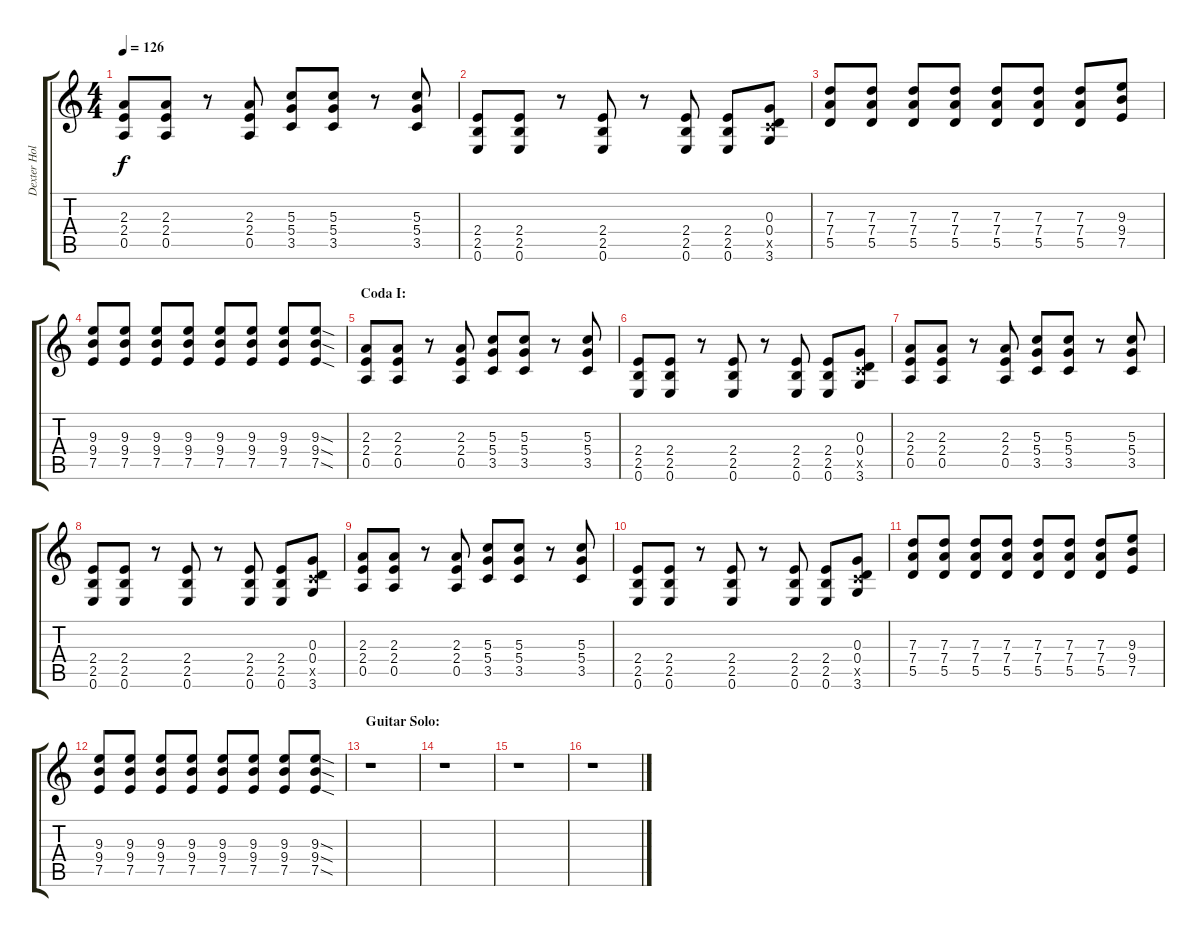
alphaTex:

\track ("Dexter Holland - Guitar" "Dexter Hol") {instrument distortionguitar}
\staff {score tabs}
\tuning (E4 B3 G3 D3 A2 E2) {hide}
\ts (4 4)
\tempo 126
\clef g2
\ks c
(2.3 2.4 0.5).8{dy f} (2.3 2.4 0.5).8 r.8 (2.3 2.4 0.5).8 (5.3 5.4 3.5).8 (5.3 5.4 3.5).8 r.8 (5.3 5.4 3.5).8 |
(2.4 2.5 0.6).8 (2.4 2.5 0.6).8 r.8 (2.4 2.5 0.6).8 r.8 (2.4 2.5 0.6).8 (2.4 2.5 0.6).8 (0.3 0.4 3.5{x} 3.6).8 |
(7.3 7.4 5.5).8 (7.3 7.4 5.5).8 (7.3 7.4 5.5).8 (7.3 7.4 5.5).8 (7.3 7.4 5.5).8 (7.3 7.4 5.5).8 (7.3 7.4 5.5).8 (9.3 9.4 7.5).8 |
(9.3 9.4 7.5).8 (9.3 9.4 7.5).8 (9.3 9.4 7.5).8 (9.3 9.4 7.5).8 (9.3 9.4 7.5).8 (9.3 9.4 7.5).8 (9.3 9.4 7.5).8 (9.3{sod} 9.4{sod} 7.5{sod}).8 |
\section ("" "Coda I:")
(2.3 2.4 0.5).8 (2.3 2.4 0.5).8 r.8 (2.3 2.4 0.5).8 (5.3 5.4 3.5).8 (5.3 5.4 3.5).8 r.8 (5.3 5.4 3.5).8 |
(2.4 2.5 0.6).8 (2.4 2.5 0.6).8 r.8 (2.4 2.5 0.6).8 r.8 (2.4 2.5 0.6).8 (2.4 2.5 0.6).8 (0.3 0.4 3.5{x} 3.6).8 |
(2.3 2.4 0.5).8 (2.3 2.4 0.5).8 r.8 (2.3 2.4 0.5).8 (5.3 5.4 3.5).8 (5.3 5.4 3.5).8 r.8 (5.3 5.4 3.5).8 |
(2.4 2.5 0.6).8 (2.4 2.5 0.6).8 r.8 (2.4 2.5 0.6).8 r.8 (2.4 2.5 0.6).8 (2.4 2.5 0.6).8 (0.3 0.4 3.5{x} 3.6).8 |
(2.3 2.4 0.5).8 (2.3 2.4 0.5).8 r.8 (2.3 2.4 0.5).8 (5.3 5.4 3.5).8 (5.3 5.4 3.5).8 r.8 (5.3 5.4 3.5).8 |
(2.4 2.5 0.6).8 (2.4 2.5 0.6).8 r.8 (2.4 2.5 0.6).8 r.8 (2.4 2.5 0.6).8 (2.4 2.5 0.6).8 (0.3 0.4 3.5{x} 3.6).8 |
(7.3 7.4 5.5).8 (7.3 7.4 5.5).8 (7.3 7.4 5.5).8 (7.3 7.4 5.5).8 (7.3 7.4 5.5).8 (7.3 7.4 5.5).8 (7.3 7.4 5.5).8 (9.3 9.4 7.5).8 |
(9.3 9.4 7.5).8 (9.3 9.4 7.5).8 (9.3 9.4 7.5).8 (9.3 9.4 7.5).8 (9.3 9.4 7.5).8 (9.3 9.4 7.5).8 (9.3 9.4 7.5).8 (9.3{sod} 9.4{sod} 7.5{sod}).8 |
\section ("" "Guitar Solo:")
r.1 |
r.1 |
r.1 |
r.1
